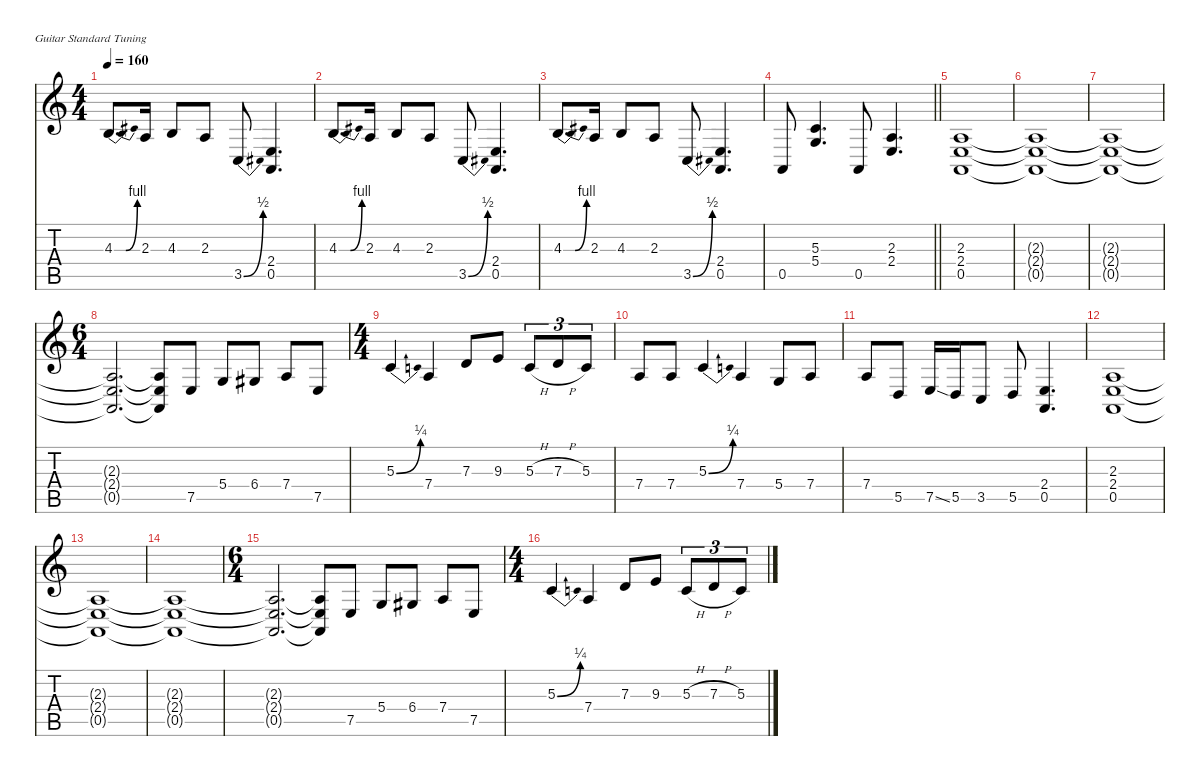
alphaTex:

\defaultSystemsLayout 4
\hideDynamics
\bracketExtendMode nobrackets
\singleTrackTrackNamePolicy hidden
\multiTrackTrackNamePolicy hidden
\firstSystemTrackNameMode fullname
\firstSystemTrackNameOrientation horizontal
\otherSystemsTrackNameOrientation horizontal
\track ("OverDub-hid" "led.synth.") {instrument lead1square}
\staff {score tabs}
\tuning (E4 B3 G3 D3 A2 E2)
\ts (4 4)
\tempo 160
\clef g2
\ks c
4.3{be (bendrelease 0 0 15 4 36 4 7.0000002 0)}.8{d dy f} 2.3.16 4.3.8 2.3.8 3.5{be (bend 0 0 30 2)}.8 (2.4 0.5).4{d} |
4.3{be (bendrelease 0 0 15 4 36 4 7.0000002 0)}.8{d} 2.3.16 4.3.8 2.3.8 3.5{be (bend 0 0 30 2)}.8 (2.4 0.5).4{d} |
4.3{be (bendrelease 0 0 15 4 36 4 7.0000002 0)}.8{d} 2.3.16 4.3.8 2.3.8 3.5{be (bend 0 0 30 2)}.8 (2.4 0.5).4{d} |
\barLineRight lightlight
0.5.8 (5.3 5.4).4{d} 0.5.8 (2.3 2.4).4{d} |
(2.3 2.4 0.5).1 |
(2.3{t} 2.4{t} 0.5{t}).1 |
(2.3{t} 2.4{t} 0.5{t}).1 |
\ts (6 4)
(2.3{t} 2.4{t} 0.5{t}).2{d} (2.3{t} 2.4{t} 0.5{t}).8 7.5.8 5.4.8 6.4{acc #}.8 7.4.8 7.5.8 |
\ts (4 4)
5.3{be (bend 0 0 30 1)}.4 7.4.4 7.3.8 9.3.8 5.3{h}.8{tu (3 2)} 7.3{h}.8{tu (3 2)} 5.3.8{tu (3 2)} |
7.4.8 7.4.8 5.3{be (bend 0 0 30 1)}.4 7.4.4 5.4.8 7.4.8 |
7.4.8 5.5.8 7.5{ss}.16 5.5.16 3.5.8 5.5.8 (2.4 0.5).4{d} |
(2.3 2.4 0.5).1 |
(2.3{t} 2.4{t} 0.5{t}).1 |
(2.3{t} 2.4{t} 0.5{t}).1 |
\ts (6 4)
(2.3{t} 2.4{t} 0.5{t}).2{d} (2.3{t} 2.4{t} 0.5{t}).8 7.5.8 5.4.8 6.4{acc #}.8 7.4.8 7.5.8 |
\ts (4 4)
5.3{be (bend 0 0 30 1)}.4 7.4.4 7.3.8 9.3.8 5.3{h}.8{tu (3 2)} 7.3{h}.8{tu (3 2)} 5.3.8{tu (3 2)}
